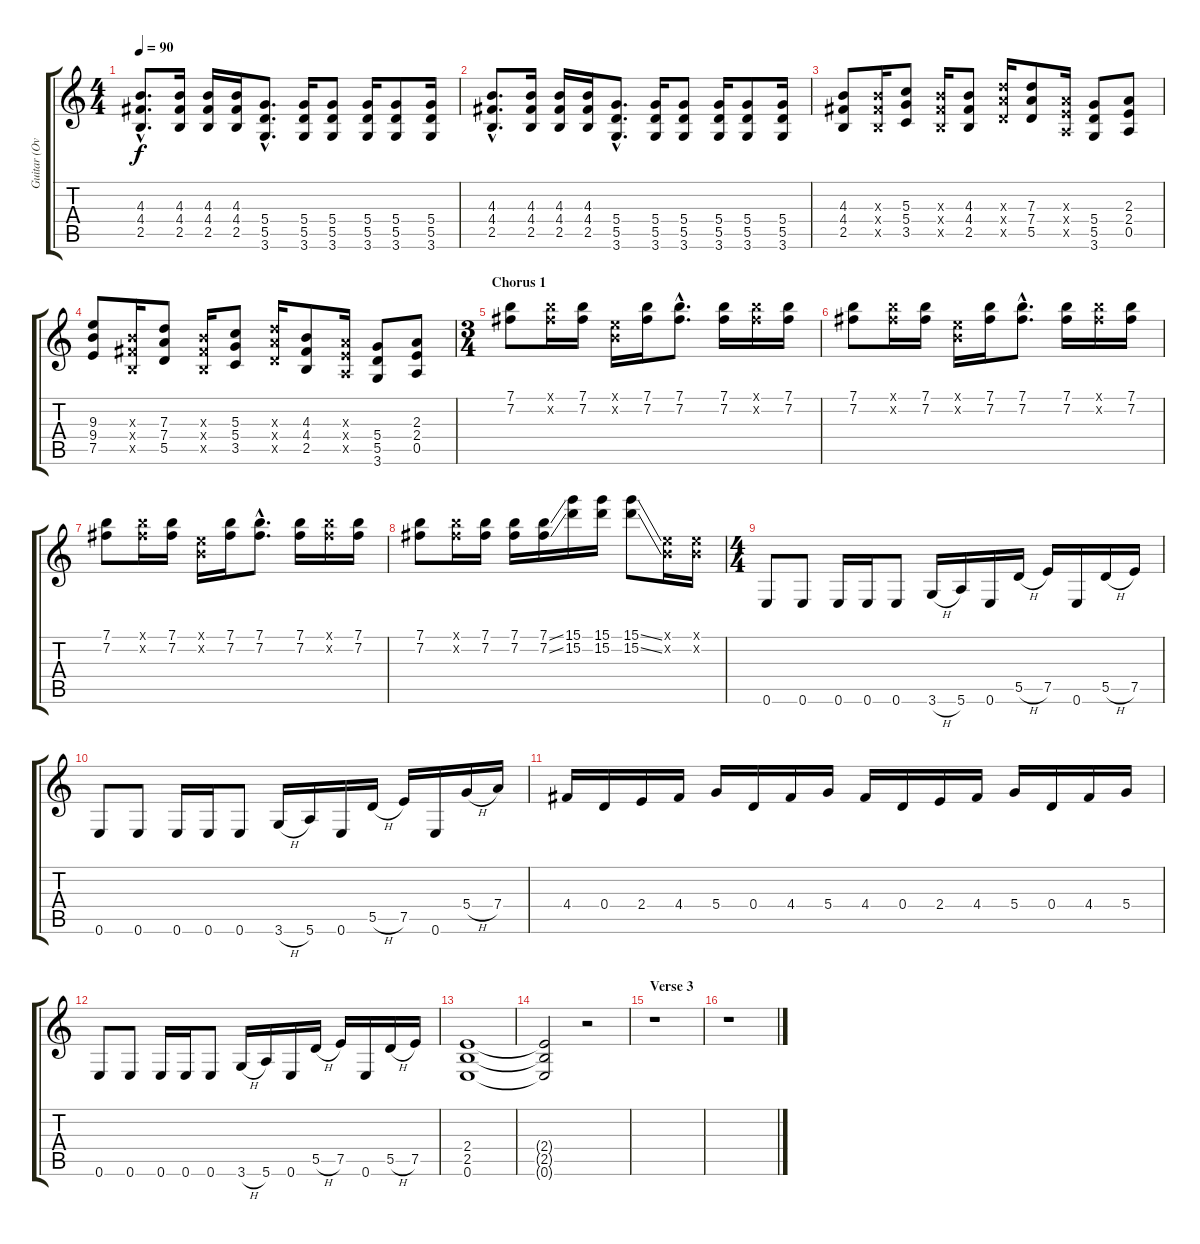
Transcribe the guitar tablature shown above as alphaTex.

\track ("Guitar (Overdrive)" "Guitar (Ov") {instrument overdrivenguitar}
\staff {score tabs}
\tuning (E4 B3 G3 D3 A2 E2) {hide}
\ts (4 4)
\tempo 90
\clef g2
\ks c
(4.3{hac} 4.4{hac} 2.5{hac}).8{d dy f} (4.3 4.4 2.5).16 (4.3 4.4 2.5).16 (4.3 4.4 2.5).16 (5.4{hac} 5.5{hac} 3.6{hac}).8{d} (5.4 5.5 3.6).16 (5.4 5.5 3.6).8 (5.4 5.5 3.6).16 (5.4 5.5 3.6).8 (5.4 5.5 3.6).16 |
(4.3{hac} 4.4{hac} 2.5{hac}).8{d} (4.3 4.4 2.5).16 (4.3 4.4 2.5).16 (4.3 4.4 2.5).16 (5.4{hac} 5.5{hac} 3.6{hac}).8{d} (5.4 5.5 3.6).16 (5.4 5.5 3.6).8 (5.4 5.5 3.6).16 (5.4 5.5 3.6).8 (5.4 5.5 3.6).16 |
(4.3 4.4 2.5).8 (4.3{x} 4.4{x} 2.5{x}).16 (5.3 5.4 3.5).8 (4.3{x} 4.4{x} 2.5{x}).16 (4.3 4.4 2.5).8 (7.3{x} 7.4{x} 5.5{x}).16 (7.3 7.4 5.5).8 (2.3{x} 2.4{x} 0.5{x}).16 (5.4 5.5 3.6).8 (2.3 2.4 0.5).8 |
(9.3 9.4 7.5).8 (4.3{x} 4.4{x} 2.5{x}).16 (7.3 7.4 5.5).8 (4.3{x} 4.4{x} 2.5{x}).16 (5.3 5.4 3.5).8 (7.3{x} 7.4{x} 5.5{x}).16 (4.3 4.4 2.5).8 (2.3{x} 2.4{x} 0.5{x}).16 (5.4 5.5 3.6).8 (2.3 2.4 0.5).8 |
\ts (3 4)
\section ("" "Chorus 1")
(7.1 7.2).8 (7.1{x} 7.2{x}).16 (7.1 7.2).16 (0.1{x} 0.2{x}).16 (7.1 7.2).16 (7.1{hac} 7.2{hac}).8{d} (7.1 7.2).16 (7.1{x} 7.2{x}).16 (7.1 7.2).16 |
(7.1 7.2).8 (7.1{x} 7.2{x}).16 (7.1 7.2).16 (0.1{x} 0.2{x}).16 (7.1 7.2).16 (7.1{hac} 7.2{hac}).8{d} (7.1 7.2).16 (7.1{x} 7.2{x}).16 (7.1 7.2).16 |
(7.1 7.2).8 (7.1{x} 7.2{x}).16 (7.1 7.2).16 (0.1{x} 0.2{x}).16 (7.1 7.2).16 (7.1{hac} 7.2{hac}).8{d} (7.1 7.2).16 (7.1{x} 7.2{x}).16 (7.1 7.2).16 |
(7.1 7.2).8 (7.1{x} 7.2{x}).16 (7.1 7.2).16 (7.1 7.2).16 (7.1{ss} 7.2{ss}).16 (15.1 15.2).16 (15.1 15.2).16 (15.1{ss} 15.2{ss}).8 (0.1{x} 0.2{x}).16 (0.1{x} 0.2{x}).16 |
\ts (4 4)
0.6.8 0.6.8 0.6.16 0.6.16 0.6.8 3.6{h}.16 5.6.16 0.6.16 5.5{h}.16 7.5.16 0.6.16 5.5{h}.16 7.5.16 |
0.6.8 0.6.8 0.6.16 0.6.16 0.6.8 3.6{h}.16 5.6.16 0.6.16 5.5{h}.16 7.5.16 0.6.16 5.4{h}.16 7.4.16 |
4.4.16 0.4.16 2.4.16 4.4.16 5.4.16 0.4.16 4.4.16 5.4.16 4.4.16 0.4.16 2.4.16 4.4.16 5.4.16 0.4.16 4.4.16 5.4.16 |
0.6.8 0.6.8 0.6.16 0.6.16 0.6.8 3.6{h}.16 5.6.16 0.6.16 5.5{h}.16 7.5.16 0.6.16 5.5{h}.16 7.5.16 |
(2.4 2.5 0.6).1 |
(2.4{t} 2.5{t} 0.6{t}).2 r.2 |
\section ("" "Verse 3")
r.1 |
r.1
